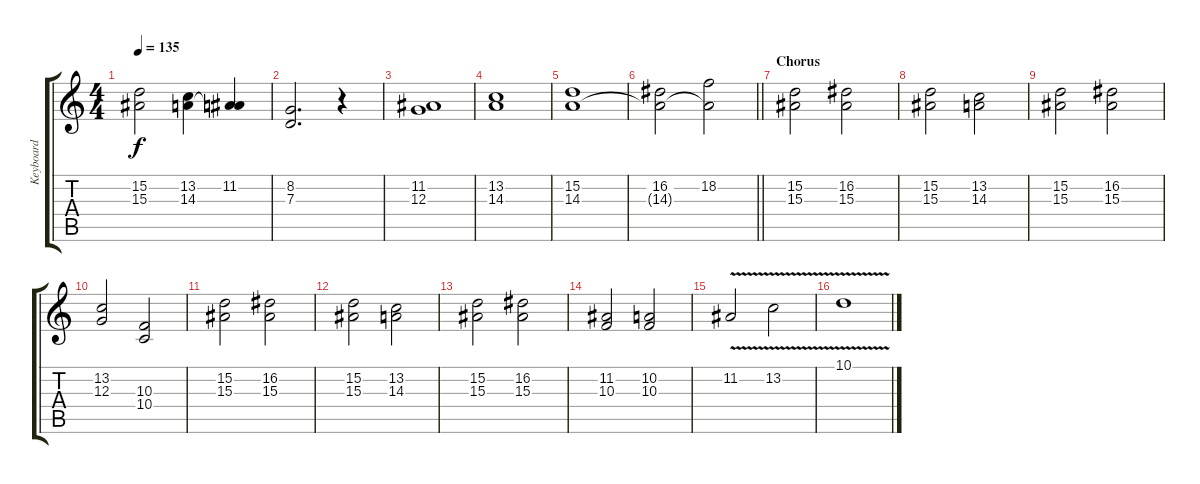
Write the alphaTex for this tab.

\track ("Keyboard" "Keyboard") {instrument stringensemble1}
\staff {score tabs}
\tuning (E4 B3 G3 D3 A2 E2) {hide}
\ts (4 4)
\tempo 135
\clef g2
\ks c
(15.2 15.3).2{dy f} (13.2 14.3).4 (11.2 14.3{t}).4 |
(8.2 7.3).2{d} r.4 |
(11.2 12.3).1 |
(13.2 14.3).1 |
(15.2 14.3).1 |
\barLineRight lightlight
(16.2 14.3{t}).2 (18.2 14.3{t}).2 |
\section ("" "Chorus")
(15.2 15.3).2 (16.2 15.3).2 |
(15.2 15.3).2 (13.2 14.3).2 |
(15.2 15.3).2 (16.2 15.3).2 |
(13.2 12.3).2 (10.3 10.4).2 |
(15.2 15.3).2 (16.2 15.3).2 |
(15.2 15.3).2 (13.2 14.3).2 |
(15.2 15.3).2 (16.2 15.3).2 |
(11.2 10.3).2 (10.2 10.3).2 |
11.2{v}.2 13.2{v}.2 |
10.1{v}.1
